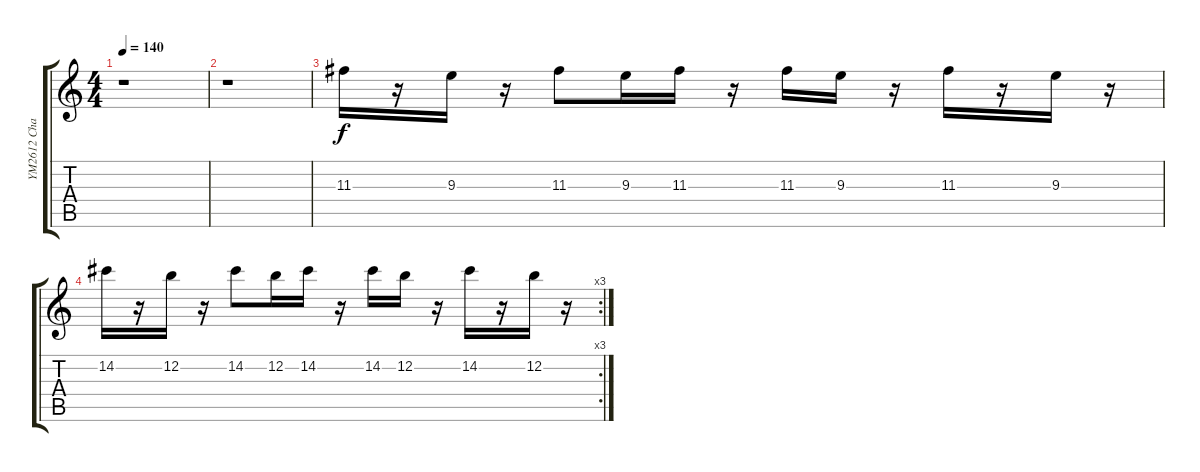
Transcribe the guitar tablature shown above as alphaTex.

\track ("YM2612 Chan4" "YM2612 Cha") {instrument acousticguitarnylon}
\staff {score tabs}
\tuning (E4 B3 G3 D3 A2 E2) {hide}
\ts (4 4)
\tempo 140
\clef g2
\ks c
r.1{dy f} |
r.1 |
11.3.16 r.16 9.3.16 r.16 11.3.8 9.3.16 11.3.16 r.16 11.3.16 9.3.16 r.16 11.3.16 r.16 9.3.16 r.16 |
\rc 3
14.2.16 r.16 12.2.16 r.16 14.2.8 12.2.16 14.2.16 r.16 14.2.16 12.2.16 r.16 14.2.16 r.16 12.2.16 r.16
